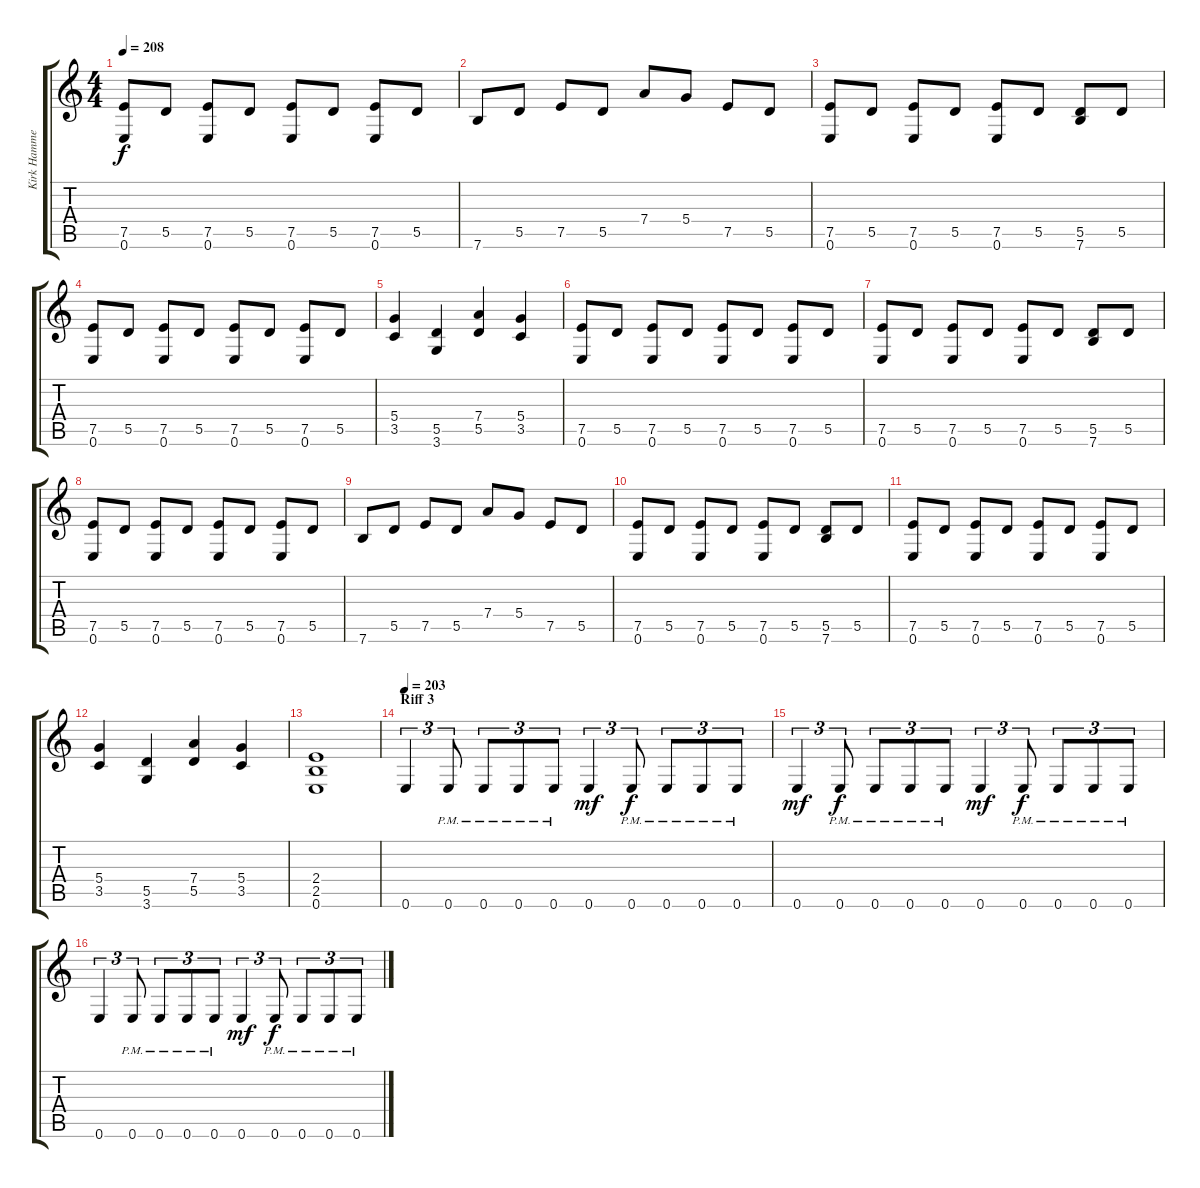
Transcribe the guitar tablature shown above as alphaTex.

\track ("Kirk Hammet (Guitar 2)" "Kirk Hamme") {instrument distortionguitar}
\staff {score tabs}
\tuning (E4 B3 G3 D3 A2 E2) {hide}
\ts (4 4)
\tempo 208
\clef g2
\ks c
(7.5 0.6).8{dy f} 5.5.8 (7.5 0.6).8 5.5.8 (7.5 0.6).8 5.5.8 (7.5 0.6).8 5.5.8 |
7.6.8 5.5.8 7.5.8 5.5.8 7.4.8 5.4.8 7.5.8 5.5.8 |
(7.5 0.6).8 5.5.8 (7.5 0.6).8 5.5.8 (7.5 0.6).8 5.5.8 (5.5 7.6).8 5.5.8 |
(7.5 0.6).8 5.5.8 (7.5 0.6).8 5.5.8 (7.5 0.6).8 5.5.8 (7.5 0.6).8 5.5.8 |
(5.4 3.5).4 (5.5 3.6).4 (7.4 5.5).4 (5.4 3.5).4 |
(7.5 0.6).8 5.5.8 (7.5 0.6).8 5.5.8 (7.5 0.6).8 5.5.8 (7.5 0.6).8 5.5.8 |
(7.5 0.6).8 5.5.8 (7.5 0.6).8 5.5.8 (7.5 0.6).8 5.5.8 (5.5 7.6).8 5.5.8 |
(7.5 0.6).8 5.5.8 (7.5 0.6).8 5.5.8 (7.5 0.6).8 5.5.8 (7.5 0.6).8 5.5.8 |
7.6.8 5.5.8 7.5.8 5.5.8 7.4.8 5.4.8 7.5.8 5.5.8 |
(7.5 0.6).8 5.5.8 (7.5 0.6).8 5.5.8 (7.5 0.6).8 5.5.8 (5.5 7.6).8 5.5.8 |
(7.5 0.6).8 5.5.8 (7.5 0.6).8 5.5.8 (7.5 0.6).8 5.5.8 (7.5 0.6).8 5.5.8 |
(5.4 3.5).4 (5.5 3.6).4 (7.4 5.5).4 (5.4 3.5).4 |
(2.4 2.5 0.6).1 |
\section ("" "Riff 3")
\tempo 203
0.6.4{tu (3 2)} 0.6{pm}.8{tu (3 2)} 0.6{pm}.8{tu (3 2)} 0.6{pm}.8{tu (3 2)} 0.6{pm}.8{tu (3 2)} 0.6.4{tu (3 2) dy mf} 0.6{pm}.8{tu (3 2) dy f} 0.6{pm}.8{tu (3 2)} 0.6{pm}.8{tu (3 2)} 0.6{pm}.8{tu (3 2)} |
0.6.4{tu (3 2) dy mf} 0.6{pm}.8{tu (3 2) dy f} 0.6{pm}.8{tu (3 2)} 0.6{pm}.8{tu (3 2)} 0.6{pm}.8{tu (3 2)} 0.6.4{tu (3 2) dy mf} 0.6{pm}.8{tu (3 2) dy f} 0.6{pm}.8{tu (3 2)} 0.6{pm}.8{tu (3 2)} 0.6{pm}.8{tu (3 2)} |
0.6.4{tu (3 2)} 0.6{pm}.8{tu (3 2)} 0.6{pm}.8{tu (3 2)} 0.6{pm}.8{tu (3 2)} 0.6{pm}.8{tu (3 2)} 0.6.4{tu (3 2) dy mf} 0.6{pm}.8{tu (3 2) dy f} 0.6{pm}.8{tu (3 2)} 0.6{pm}.8{tu (3 2)} 0.6{pm}.8{tu (3 2)}
